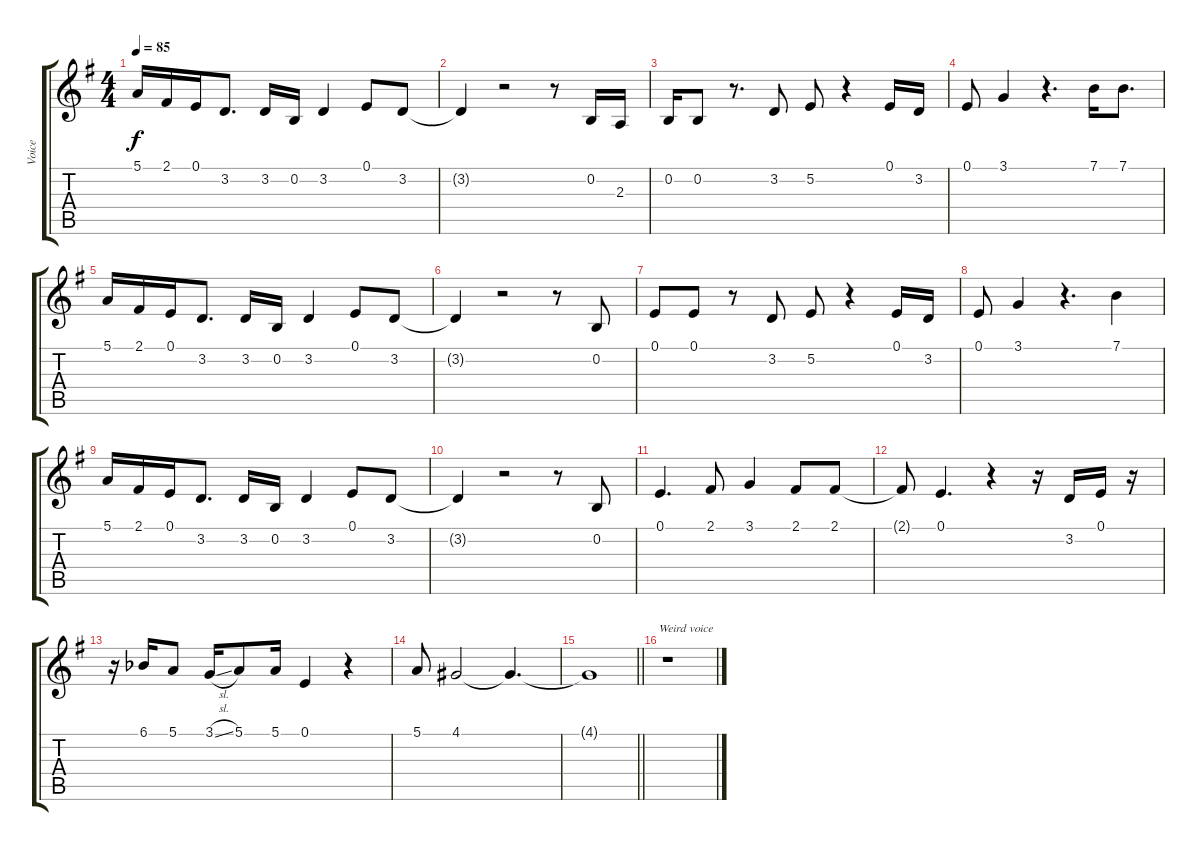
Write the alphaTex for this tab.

\track ("Voice" "Voice") {instrument flute}
\staff {score tabs}
\tuning (E4 B3 G3 D3 A2 E2) {hide}
\ts (4 4)
\tempo 85
\clef g2
\ks g
5.1.16{dy f} 2.1.16 0.1.16 3.2.8{d} 3.2.16 0.2.16 3.2.4 0.1.8 3.2.8 |
3.2{t}.4 r.2 r.8 0.2.16 2.3.16 |
0.2.16 0.2.8 r.8{d} 3.2.8 5.2.8 r.4 0.1.16 3.2.16 |
0.1.8 3.1.4 r.4{d} 7.1.16 7.1.8{d} |
5.1.16 2.1.16 0.1.16 3.2.8{d} 3.2.16 0.2.16 3.2.4 0.1.8 3.2.8 |
3.2{t}.4 r.2 r.8 0.2.8 |
0.1.8 0.1.8 r.8 3.2.8 5.2.8 r.4 0.1.16 3.2.16 |
0.1.8 3.1.4 r.4{d} 7.1.4 |
5.1.16 2.1.16 0.1.16 3.2.8{d} 3.2.16 0.2.16 3.2.4 0.1.8 3.2.8 |
3.2{t}.4 r.2 r.8 0.2.8 |
0.1.4{d} 2.1.8 3.1.4 2.1.8 2.1.8 |
2.1{t}.8 0.1.4{d} r.4 r.16 3.2.16 0.1.16 r.16 |
r.16 6.1{acc b}.16 5.1.8 3.1{sl}.16 5.1.8 5.1.16 0.1.4 r.4 |
5.1.8 4.1.2 4.1{t}.4{d} |
\barLineRight lightlight
4.1{t}.1{txt "                       Weird voice"} |
r.1
